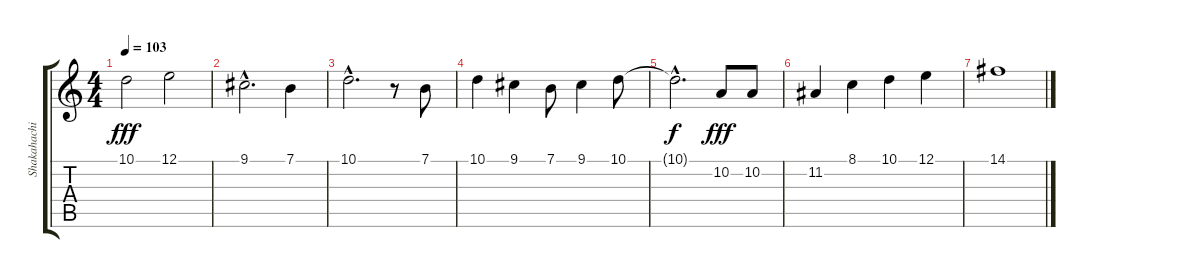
\track ("Shakahachi 1" "Shakahachi") {instrument voiceoohs}
\staff {score tabs}
\tuning (E4 B3 G3 D3 A2 E2) {hide}
\ts (4 4)
\tempo 103
\clef g2
\ks c
10.1.2{dy fff} 12.1.2 |
9.1{hac}.2{d} 7.1.4 |
10.1{hac}.2{d} r.8 7.1.8 |
10.1.4 9.1.4 7.1.8 9.1.4 10.1.8 |
10.1{hac t}.2{d dy f} 10.2.8{dy fff} 10.2.8 |
11.2.4 8.1.4 10.1.4 12.1.4 |
14.1.1
